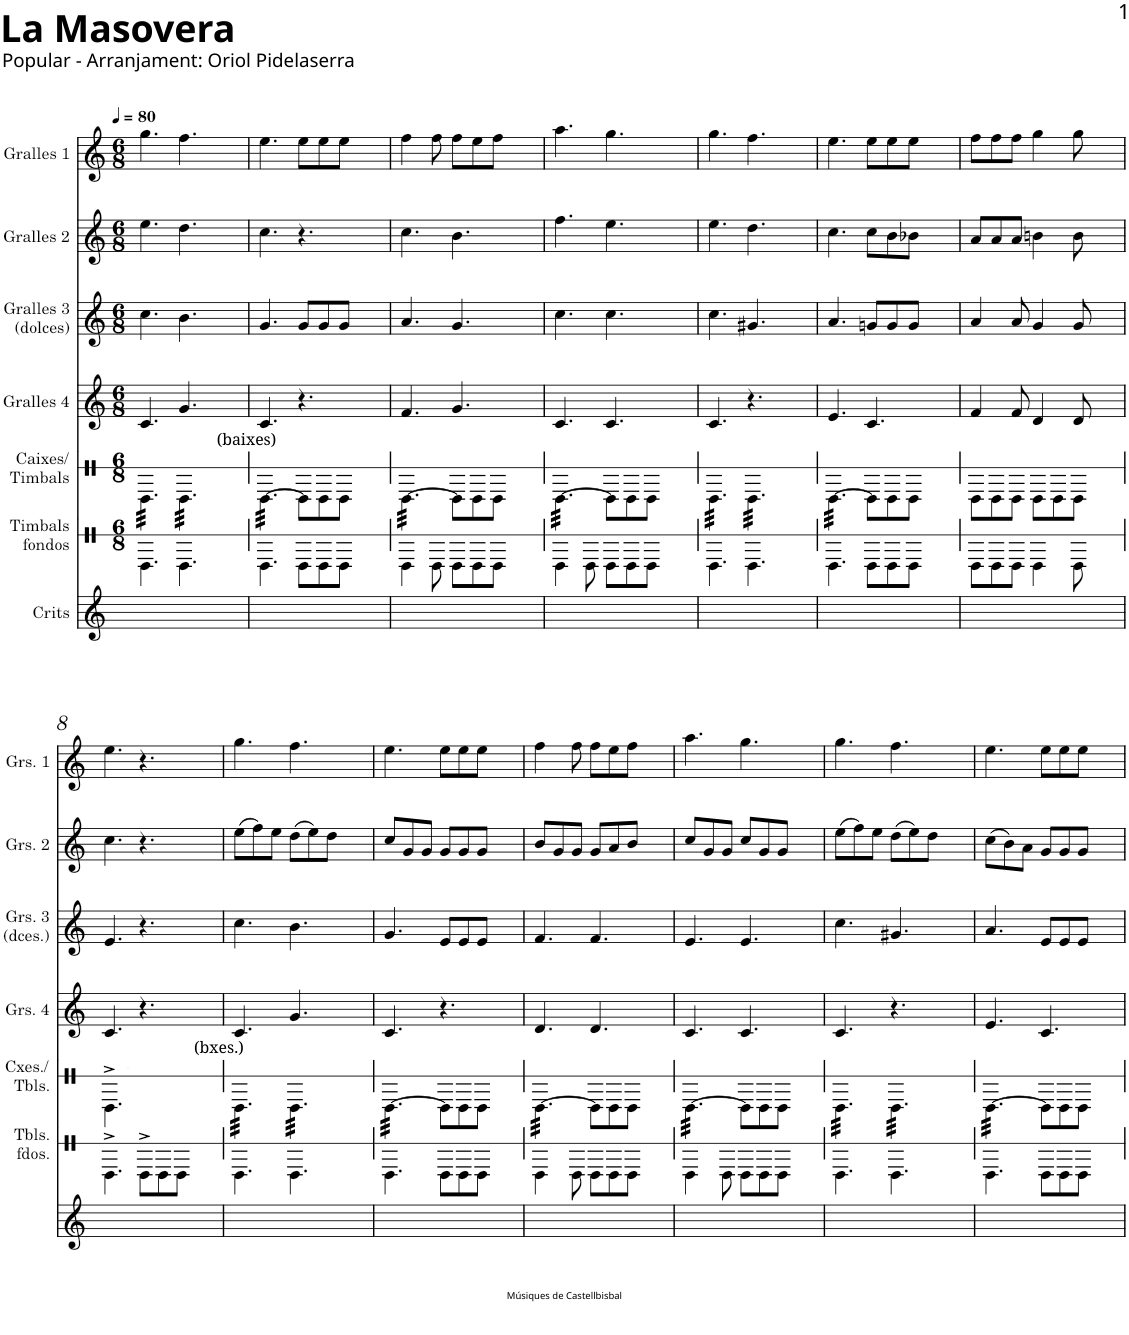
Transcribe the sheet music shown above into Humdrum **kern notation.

**kern	**kern	**kern	**kern	**kern	**kern	**kern
*part7	*part6	*part5	*part4	*part3	*part2	*part1
*staff7	*staff6	*staff5	*staff4	*staff3	*staff2	*staff1
*I"Crits	*I"Timbals fondos	*I"Caixes/ Timbals	*I"Gralles 4	*I"Gralles 3 (dolces)	*I"Gralles 2	*I"Gralles 1
*	*I'Tbls. fdos.	*I'Cxes./ Tbls.	*I'Grs. 4	*I'Grs. 3 (dces.)	*I'Grs. 2	*I'Grs. 1
*	*stria1	*stria1	*	*	*	*
*clefG2	*clefX	*clefX	*clefG2	*clefG2	*clefG2	*clefG2
*k[]	*k[]	*k[]	*k[]	*k[]	*k[]	*k[]
*	*M6/8	*M6/8	*M6/8	*M6/8	*M6/8	*M6/8
*MM80	*MM80	*MM80	*MM80	*MM80	*MM80	*MM80
=1	=1	=1	=1	=1	=1	=1
*	*	*tremolo	*	*	*	*
1ryy	4.e\	32e\LLL	4.c/	4.cc\	4.ee\	4.gg\
.	.	32e\	.	.	.	.
.	.	32e\	.	.	.	.
.	.	32e\	.	.	.	.
.	.	32e\	.	.	.	.
.	.	32e\	.	.	.	.
.	.	32e\	.	.	.	.
.	.	32e\	.	.	.	.
.	.	32e\	.	.	.	.
.	.	32e\	.	.	.	.
.	.	32e\	.	.	.	.
.	.	32e\JJJ	.	.	.	.
.	4.e\	32e\LLL	4.g/	4.b\	4.dd\	4.ff\
.	.	32e\	.	.	.	.
.	.	32e\	.	.	.	.
.	.	32e\	.	.	.	.
.	.	32e\	.	.	.	.
.	.	32e\	.	.	.	.
.	.	32e\	.	.	.	.
.	.	32e\	.	.	.	.
.	.	32e\	.	.	.	.
.	.	32e\	.	.	.	.
.	.	32e\	.	.	.	.
.	.	32e\JJJ	.	.	.	.
!	!	!	!LO:TX:b:t=(baixes)	!	!	!
.	4ryy	4ryy	4ryy	4ryy	4ryy	4ryy
=2	=2	=2	=2	=2	=2	=2
1ryy	4.e\	[32e\LLL	4.c/	4.g/	4.cc\	4.ee\
.	.	32e\	.	.	.	.
.	.	32e\	.	.	.	.
.	.	32e\	.	.	.	.
.	.	32e\	.	.	.	.
.	.	32e\	.	.	.	.
.	.	32e\	.	.	.	.
.	.	32e\	.	.	.	.
.	.	32e\	.	.	.	.
.	.	32e\	.	.	.	.
.	.	32e\	.	.	.	.
.	.	32e\JJJ	.	.	.	.
*	*	*Xtremolo	*	*	*	*
.	8e\L	8e\L]	4.r	8g/L	4.r	8ee\L
.	8e\	8e\	.	8g/	.	8ee\
.	8e\J	8e\J	.	8g/J	.	8ee\J
.	4ryy	4ryy	4ryy	4ryy	4ryy	4ryy
=3	=3	=3	=3	=3	=3	=3
*	*	*tremolo	*	*	*	*
1ryy	4e\	[32e\LLL	4.f/	4.a/	4.cc\	4ff\
.	.	32e\	.	.	.	.
.	.	32e\	.	.	.	.
.	.	32e\	.	.	.	.
.	.	32e\	.	.	.	.
.	.	32e\	.	.	.	.
.	.	32e\	.	.	.	.
.	.	32e\	.	.	.	.
.	8e\	32e\	.	.	.	8ff\
.	.	32e\	.	.	.	.
.	.	32e\	.	.	.	.
.	.	32e\JJJ	.	.	.	.
*	*	*Xtremolo	*	*	*	*
.	8e\L	8e\L]	4.g/	4.g/	4.b\	8ff\L
.	8e\	8e\	.	.	.	8ee\
.	8e\J	8e\J	.	.	.	8ff\J
.	4ryy	4ryy	4ryy	4ryy	4ryy	4ryy
=4	=4	=4	=4	=4	=4	=4
*	*	*tremolo	*	*	*	*
1ryy	4e\	[32e\LLL	4.c/	4.cc\	4.ff\	4.aa\
.	.	32e\	.	.	.	.
.	.	32e\	.	.	.	.
.	.	32e\	.	.	.	.
.	.	32e\	.	.	.	.
.	.	32e\	.	.	.	.
.	.	32e\	.	.	.	.
.	.	32e\	.	.	.	.
.	8e\	32e\	.	.	.	.
.	.	32e\	.	.	.	.
.	.	32e\	.	.	.	.
.	.	32e\JJJ	.	.	.	.
*	*	*Xtremolo	*	*	*	*
.	8e\L	8e\L]	4.c/	4.cc\	4.ee\	4.gg\
.	8e\	8e\	.	.	.	.
.	8e\J	8e\J	.	.	.	.
.	4ryy	4ryy	4ryy	4ryy	4ryy	4ryy
=5	=5	=5	=5	=5	=5	=5
*	*	*tremolo	*	*	*	*
1ryy	4.e\	32e\LLL	4.c/	4.cc\	4.ee\	4.gg\
.	.	32e\	.	.	.	.
.	.	32e\	.	.	.	.
.	.	32e\	.	.	.	.
.	.	32e\	.	.	.	.
.	.	32e\	.	.	.	.
.	.	32e\	.	.	.	.
.	.	32e\	.	.	.	.
.	.	32e\	.	.	.	.
.	.	32e\	.	.	.	.
.	.	32e\	.	.	.	.
.	.	32e\JJJ	.	.	.	.
.	4.e\	32e\LLL	4.r	4.g#X/	4.dd\	4.ff\
.	.	32e\	.	.	.	.
.	.	32e\	.	.	.	.
.	.	32e\	.	.	.	.
.	.	32e\	.	.	.	.
.	.	32e\	.	.	.	.
.	.	32e\	.	.	.	.
.	.	32e\	.	.	.	.
.	.	32e\	.	.	.	.
.	.	32e\	.	.	.	.
.	.	32e\	.	.	.	.
.	.	32e\JJJ	.	.	.	.
.	4ryy	4ryy	4ryy	4ryy	4ryy	4ryy
=6	=6	=6	=6	=6	=6	=6
1ryy	4.e\	[32e\LLL	4.e/	4.a/	4.cc\	4.ee\
.	.	32e\	.	.	.	.
.	.	32e\	.	.	.	.
.	.	32e\	.	.	.	.
.	.	32e\	.	.	.	.
.	.	32e\	.	.	.	.
.	.	32e\	.	.	.	.
.	.	32e\	.	.	.	.
.	.	32e\	.	.	.	.
.	.	32e\	.	.	.	.
.	.	32e\	.	.	.	.
.	.	32e\JJJ	.	.	.	.
*	*	*Xtremolo	*	*	*	*
.	8e\L	8e\L]	4.c/	8gn/L	8cc\L	8ee\L
.	8e\	8e\	.	8g/	8b\	8ee\
.	8e\J	8e\J	.	8g/J	8b-X\J	8ee\J
.	4ryy	4ryy	4ryy	4ryy	4ryy	4ryy
=7	=7	=7	=7	=7	=7	=7
1ryy	8e\L	8e\L	4f/	4a/	8a/L	8ff\L
.	8e\	8e\	.	.	8a/	8ff\
.	8e\J	8e\J	8f/	8a/	8a/J	8ff\J
.	4e\	8e\L	4d/	4g/	4bn\	4gg\
.	.	8e\	.	.	.	.
.	8e\	8e\J	8d/	8g/	8b\	8gg\
.	4ryy	4ryy	4ryy	4ryy	4ryy	4ryy
!!LO:LB:g=z
=8	=8	=8	=8	=8	=8	=8
*	*	*^	*	*	*	*
1ryy	4.e^\	4.e^\	4ryy	4.c/	4.e/	4.cc\	4.ee\
!	!	!	!LO:TX:a:t=.	!	!	!	!
.	.	.	2.ryy	.	.	.	.
.	8e^\L	4.ryy	.	4.r	4.r	4.r	4.r
.	8e\	.	.	.	.	.	.
.	8e\J	.	.	.	.	.	.
!	!	!	!	!LO:TX:b:t=(bxes.)	!	!	!
.	4ryy	4ryy	.	4ryy	4ryy	4ryy	4ryy
*	*	*v	*v	*	*	*	*
=9	=9	=9	=9	=9	=9	=9
*	*	*tremolo	*	*	*	*
1ryy	4.e\	32e\LLL	4.c/	4.cc\	(>8ee\L	4.gg\
.	.	32e\	.	.	.	.
.	.	32e\	.	.	.	.
.	.	32e\	.	.	.	.
.	.	32e\	.	.	8ff\)	.
.	.	32e\	.	.	.	.
.	.	32e\	.	.	.	.
.	.	32e\	.	.	.	.
.	.	32e\	.	.	8ee\J	.
.	.	32e\	.	.	.	.
.	.	32e\	.	.	.	.
.	.	32e\JJJ	.	.	.	.
.	4.e\	4.ryy	4.g/	4.b\	(>8dd\L	4.ff\
.	.	.	.	.	8ee\)	.
.	.	.	.	.	8dd\J	.
.	4ryy	32e\LLL	4ryy	4ryy	4ryy	4ryy
.	.	32e\	.	.	.	.
.	.	32e\	.	.	.	.
.	.	32e\	.	.	.	.
.	.	32e\	.	.	.	.
.	.	32e\	.	.	.	.
.	.	32e\	.	.	.	.
.	.	32e\	.	.	.	.
4.ryy	4.ryy	32e\	4.ryy	4.ryy	4.ryy	4.ryy
.	.	32e\	.	.	.	.
.	.	32e\	.	.	.	.
.	.	32e\JJJ	.	.	.	.
.	.	4ryy	.	.	.	.
=10	=10	=10	=10	=10	=10	=10
1ryy	4.e\	[32e\LLL	4.c/	4.g/	8cc/L	4.ee\
.	.	32e\	.	.	.	.
.	.	32e\	.	.	.	.
.	.	32e\	.	.	.	.
.	.	32e\	.	.	8g/	.
.	.	32e\	.	.	.	.
.	.	32e\	.	.	.	.
.	.	32e\	.	.	.	.
.	.	32e\	.	.	8g/J	.
.	.	32e\	.	.	.	.
.	.	32e\	.	.	.	.
.	.	32e\JJJ	.	.	.	.
*	*	*Xtremolo	*	*	*	*
.	8e\L	8e\L]	4.r	8e/L	8g/L	8ee\L
.	8e\	8e\	.	8e/	8g/	8ee\
.	8e\J	8e\J	.	8e/J	8g/J	8ee\J
.	4ryy	4ryy	4ryy	4ryy	4ryy	4ryy
=11	=11	=11	=11	=11	=11	=11
*	*	*tremolo	*	*	*	*
1ryy	4e\	[32e\LLL	4.d/	4.f/	8b/L	4ff\
.	.	32e\	.	.	.	.
.	.	32e\	.	.	.	.
.	.	32e\	.	.	.	.
.	.	32e\	.	.	8g/	.
.	.	32e\	.	.	.	.
.	.	32e\	.	.	.	.
.	.	32e\	.	.	.	.
.	8e\	32e\	.	.	8g/J	8ff\
.	.	32e\	.	.	.	.
.	.	32e\	.	.	.	.
.	.	32e\JJJ	.	.	.	.
*	*	*Xtremolo	*	*	*	*
.	8e\L	8e\L]	4.d/	4.f/	8g/L	8ff\L
.	8e\	8e\	.	.	8a/	8ee\
.	8e\J	8e\J	.	.	8b/J	8ff\J
.	4ryy	4ryy	4ryy	4ryy	4ryy	4ryy
=12	=12	=12	=12	=12	=12	=12
*	*	*tremolo	*	*	*	*
1ryy	4e\	[32e\LLL	4.c/	4.e/	8cc/L	4.aa\
.	.	32e\	.	.	.	.
.	.	32e\	.	.	.	.
.	.	32e\	.	.	.	.
.	.	32e\	.	.	8g/	.
.	.	32e\	.	.	.	.
.	.	32e\	.	.	.	.
.	.	32e\	.	.	.	.
.	8e\	32e\	.	.	8g/J	.
.	.	32e\	.	.	.	.
.	.	32e\	.	.	.	.
.	.	32e\JJJ	.	.	.	.
*	*	*Xtremolo	*	*	*	*
.	8e\L	8e\L]	4.c/	4.e/	8cc/L	4.gg\
.	8e\	8e\	.	.	8g/	.
.	8e\J	8e\J	.	.	8g/J	.
.	4ryy	4ryy	4ryy	4ryy	4ryy	4ryy
=13	=13	=13	=13	=13	=13	=13
*	*	*tremolo	*	*	*	*
1ryy	4.e\	32e\LLL	4.c/	4.cc\	(>8ee\L	4.gg\
.	.	32e\	.	.	.	.
.	.	32e\	.	.	.	.
.	.	32e\	.	.	.	.
.	.	32e\	.	.	8ff\)	.
.	.	32e\	.	.	.	.
.	.	32e\	.	.	.	.
.	.	32e\	.	.	.	.
.	.	32e\	.	.	8ee\J	.
.	.	32e\	.	.	.	.
.	.	32e\	.	.	.	.
.	.	32e\JJJ	.	.	.	.
.	4.e\	32e\LLL	4.r	4.g#X/	(>8dd\L	4.ff\
.	.	32e\	.	.	.	.
.	.	32e\	.	.	.	.
.	.	32e\	.	.	.	.
.	.	32e\	.	.	8ee\)	.
.	.	32e\	.	.	.	.
.	.	32e\	.	.	.	.
.	.	32e\	.	.	.	.
.	.	32e\	.	.	8dd\J	.
.	.	32e\	.	.	.	.
.	.	32e\	.	.	.	.
.	.	32e\JJJ	.	.	.	.
.	4ryy	4ryy	4ryy	4ryy	4ryy	4ryy
=14	=14	=14	=14	=14	=14	=14
1ryy	4.e\	[32e\LLL	4.e/	4.a/	(>8cc\L	4.ee\
.	.	32e\	.	.	.	.
.	.	32e\	.	.	.	.
.	.	32e\	.	.	.	.
.	.	32e\	.	.	8b\)	.
.	.	32e\	.	.	.	.
.	.	32e\	.	.	.	.
.	.	32e\	.	.	.	.
.	.	32e\	.	.	8a\J	.
.	.	32e\	.	.	.	.
.	.	32e\	.	.	.	.
.	.	32e\JJJ	.	.	.	.
*	*	*Xtremolo	*	*	*	*
.	8e\L	8e\L]	4.c/	8e/L	8g/L	8ee\L
.	8e\	8e\	.	8e/	8g/	8ee\
.	8e\J	8e\J	.	8e/J	8g/J	8ee\J
.	4ryy	4ryy	4ryy	4ryy	4ryy	4ryy
=	=	=	=	=	=	=
*-	*-	*-	*-	*-	*-	*-
